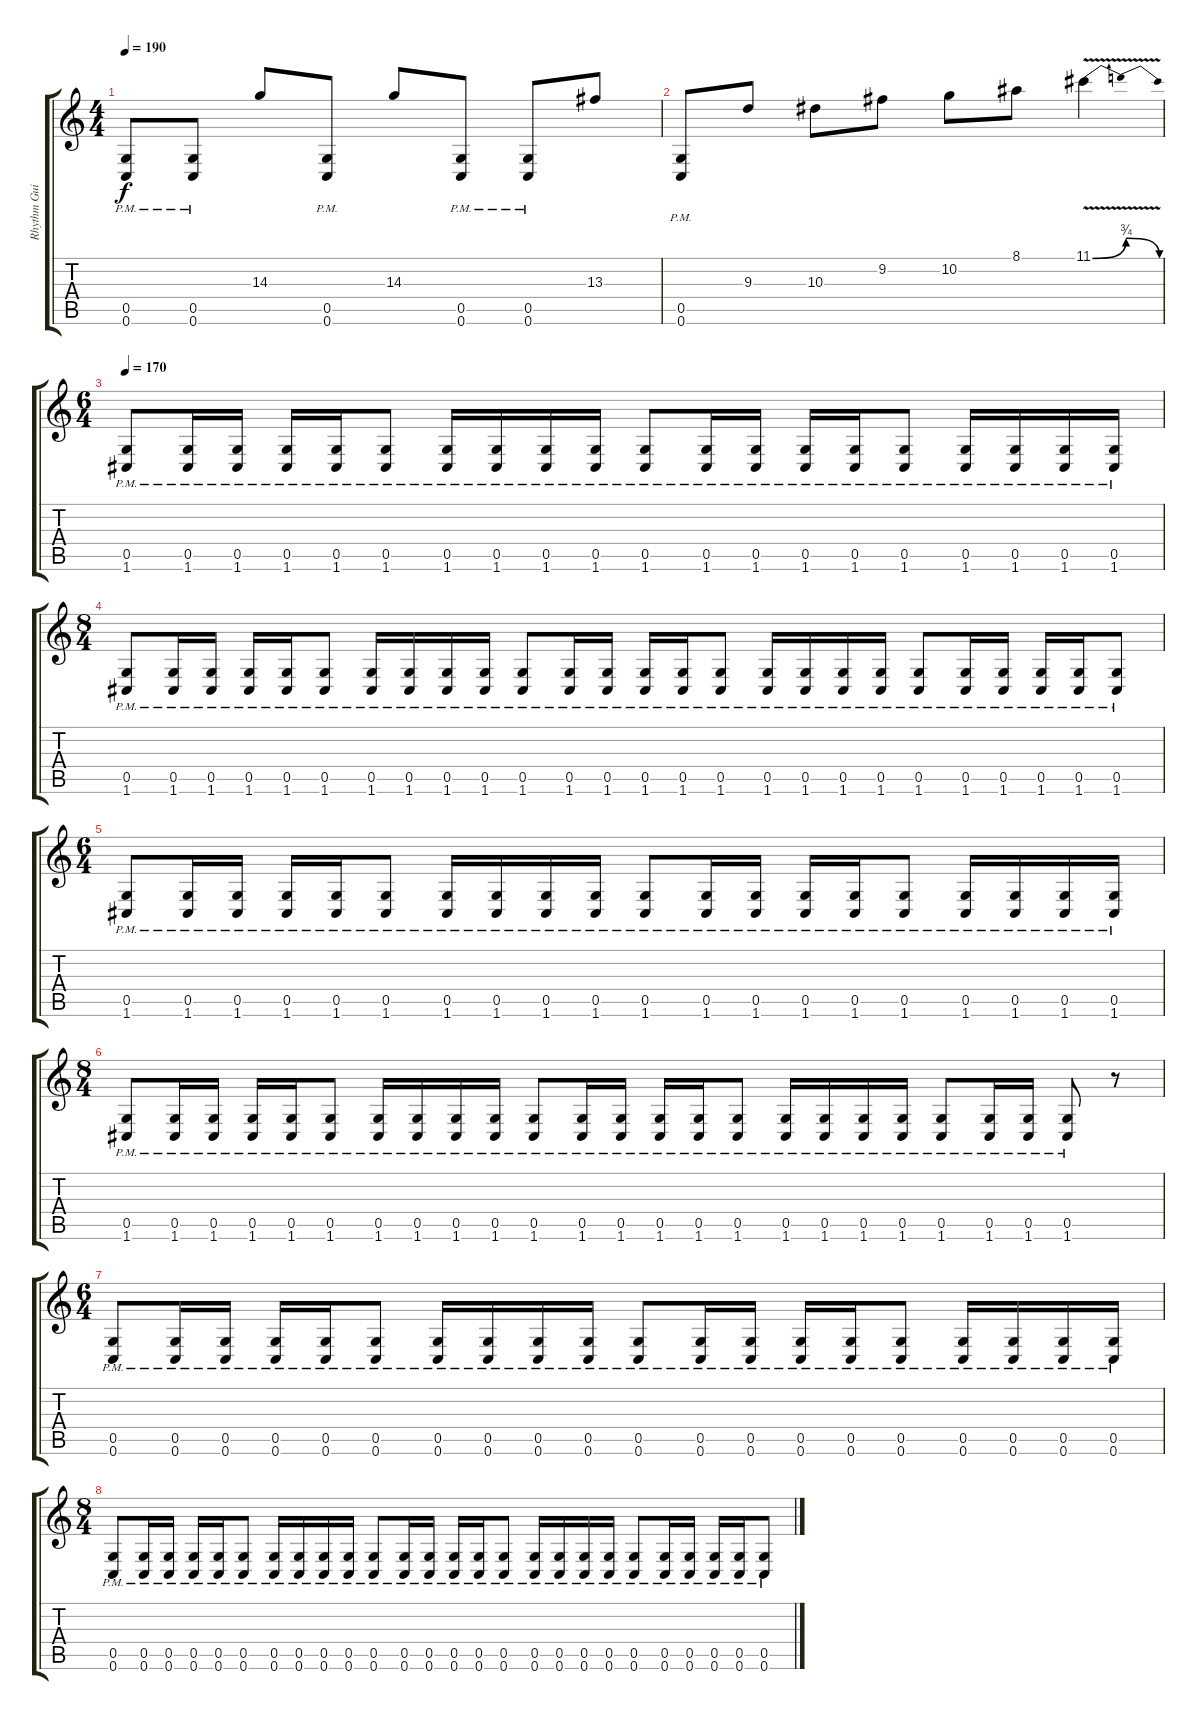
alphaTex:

\track ("Rhythm Guitar 1" "Rhythm Gui") {instrument distortionguitar}
\staff {score tabs}
\tuning (D4 A3 F3 C3 G2 C2) {hide}
\ts (4 4)
\tempo 190
\clef g2
\ks c
(0.5{pm} 0.6{pm}).8{dy f} (0.5{pm} 0.6{pm}).8 14.3.8 (0.5{pm} 0.6{pm}).8 14.3.8 (0.5{pm} 0.6{pm}).8 (0.5{pm} 0.6{pm}).8 13.3.8 |
(0.5{pm} 0.6{pm}).8 9.3.8 10.3.8 9.2.8 10.2.8 8.1.8 11.1{be (bendrelease 0 0 30 3 30 3 60 0) v}.4 |
\ts (6 4)
\tempo 170
(0.5{pm} 1.6{pm}).8 (0.5{pm} 1.6{pm}).16 (0.5{pm} 1.6{pm}).16 (0.5{pm} 1.6{pm}).16 (0.5{pm} 1.6{pm}).16 (0.5{pm} 1.6{pm}).8 (0.5{pm} 1.6{pm}).16 (0.5{pm} 1.6{pm}).16 (0.5{pm} 1.6{pm}).16 (0.5{pm} 1.6{pm}).16 (0.5{pm} 1.6{pm}).8 (0.5{pm} 1.6{pm}).16 (0.5{pm} 1.6{pm}).16 (0.5{pm} 1.6{pm}).16 (0.5{pm} 1.6{pm}).16 (0.5{pm} 1.6{pm}).8 (0.5{pm} 1.6{pm}).16 (0.5{pm} 1.6{pm}).16 (0.5{pm} 1.6{pm}).16 (0.5{pm} 1.6{pm}).16 |
\ts (8 4)
(0.5{pm} 1.6{pm}).8 (0.5{pm} 1.6{pm}).16 (0.5{pm} 1.6{pm}).16 (0.5{pm} 1.6{pm}).16 (0.5{pm} 1.6{pm}).16 (0.5{pm} 1.6{pm}).8 (0.5{pm} 1.6{pm}).16 (0.5{pm} 1.6{pm}).16 (0.5{pm} 1.6{pm}).16 (0.5{pm} 1.6{pm}).16 (0.5{pm} 1.6{pm}).8 (0.5{pm} 1.6{pm}).16 (0.5{pm} 1.6{pm}).16 (0.5{pm} 1.6{pm}).16 (0.5{pm} 1.6{pm}).16 (0.5{pm} 1.6{pm}).8 (0.5{pm} 1.6{pm}).16 (0.5{pm} 1.6{pm}).16 (0.5{pm} 1.6{pm}).16 (0.5{pm} 1.6{pm}).16 (0.5{pm} 1.6{pm}).8 (0.5{pm} 1.6{pm}).16 (0.5{pm} 1.6{pm}).16 (0.5{pm} 1.6{pm}).16 (0.5{pm} 1.6{pm}).16 (0.5{pm} 1.6{pm}).8 |
\ts (6 4)
(0.5{pm} 1.6{pm}).8 (0.5{pm} 1.6{pm}).16 (0.5{pm} 1.6{pm}).16 (0.5{pm} 1.6{pm}).16 (0.5{pm} 1.6{pm}).16 (0.5{pm} 1.6{pm}).8 (0.5{pm} 1.6{pm}).16 (0.5{pm} 1.6{pm}).16 (0.5{pm} 1.6{pm}).16 (0.5{pm} 1.6{pm}).16 (0.5{pm} 1.6{pm}).8 (0.5{pm} 1.6{pm}).16 (0.5{pm} 1.6{pm}).16 (0.5{pm} 1.6{pm}).16 (0.5{pm} 1.6{pm}).16 (0.5{pm} 1.6{pm}).8 (0.5{pm} 1.6{pm}).16 (0.5{pm} 1.6{pm}).16 (0.5{pm} 1.6{pm}).16 (0.5{pm} 1.6{pm}).16 |
\ts (8 4)
(0.5{pm} 1.6{pm}).8 (0.5{pm} 1.6{pm}).16 (0.5{pm} 1.6{pm}).16 (0.5{pm} 1.6{pm}).16 (0.5{pm} 1.6{pm}).16 (0.5{pm} 1.6{pm}).8 (0.5{pm} 1.6{pm}).16 (0.5{pm} 1.6{pm}).16 (0.5{pm} 1.6{pm}).16 (0.5{pm} 1.6{pm}).16 (0.5{pm} 1.6{pm}).8 (0.5{pm} 1.6{pm}).16 (0.5{pm} 1.6{pm}).16 (0.5{pm} 1.6{pm}).16 (0.5{pm} 1.6{pm}).16 (0.5{pm} 1.6{pm}).8 (0.5{pm} 1.6{pm}).16 (0.5{pm} 1.6{pm}).16 (0.5{pm} 1.6{pm}).16 (0.5{pm} 1.6{pm}).16 (0.5{pm} 1.6{pm}).8 (0.5{pm} 1.6{pm}).16 (0.5{pm} 1.6{pm}).16 (0.5{pm} 1.6{pm}).8 r.8 |
\ts (6 4)
(0.5{pm} 0.6{pm}).8 (0.5{pm} 0.6{pm}).16 (0.5{pm} 0.6{pm}).16 (0.5{pm} 0.6{pm}).16 (0.5{pm} 0.6{pm}).16 (0.5{pm} 0.6{pm}).8 (0.5{pm} 0.6{pm}).16 (0.5{pm} 0.6{pm}).16 (0.5{pm} 0.6{pm}).16 (0.5{pm} 0.6{pm}).16 (0.5{pm} 0.6{pm}).8 (0.5{pm} 0.6{pm}).16 (0.5{pm} 0.6{pm}).16 (0.5{pm} 0.6{pm}).16 (0.5{pm} 0.6{pm}).16 (0.5{pm} 0.6{pm}).8 (0.5{pm} 0.6{pm}).16 (0.5{pm} 0.6{pm}).16 (0.5{pm} 0.6{pm}).16 (0.5{pm} 0.6{pm}).16 |
\ts (8 4)
(0.5{pm} 0.6{pm}).8 (0.5{pm} 0.6{pm}).16 (0.5{pm} 0.6{pm}).16 (0.5{pm} 0.6{pm}).16 (0.5{pm} 0.6{pm}).16 (0.5{pm} 0.6{pm}).8 (0.5{pm} 0.6{pm}).16 (0.5{pm} 0.6{pm}).16 (0.5{pm} 0.6{pm}).16 (0.5{pm} 0.6{pm}).16 (0.5{pm} 0.6{pm}).8 (0.5{pm} 0.6{pm}).16 (0.5{pm} 0.6{pm}).16 (0.5{pm} 0.6{pm}).16 (0.5{pm} 0.6{pm}).16 (0.5{pm} 0.6{pm}).8 (0.5{pm} 0.6{pm}).16 (0.5{pm} 0.6{pm}).16 (0.5{pm} 0.6{pm}).16 (0.5{pm} 0.6{pm}).16 (0.5{pm} 0.6{pm}).8 (0.5{pm} 0.6{pm}).16 (0.5{pm} 0.6{pm}).16 (0.5{pm} 0.6{pm}).16 (0.5{pm} 0.6{pm}).16 (0.5{pm} 0.6{pm}).8
